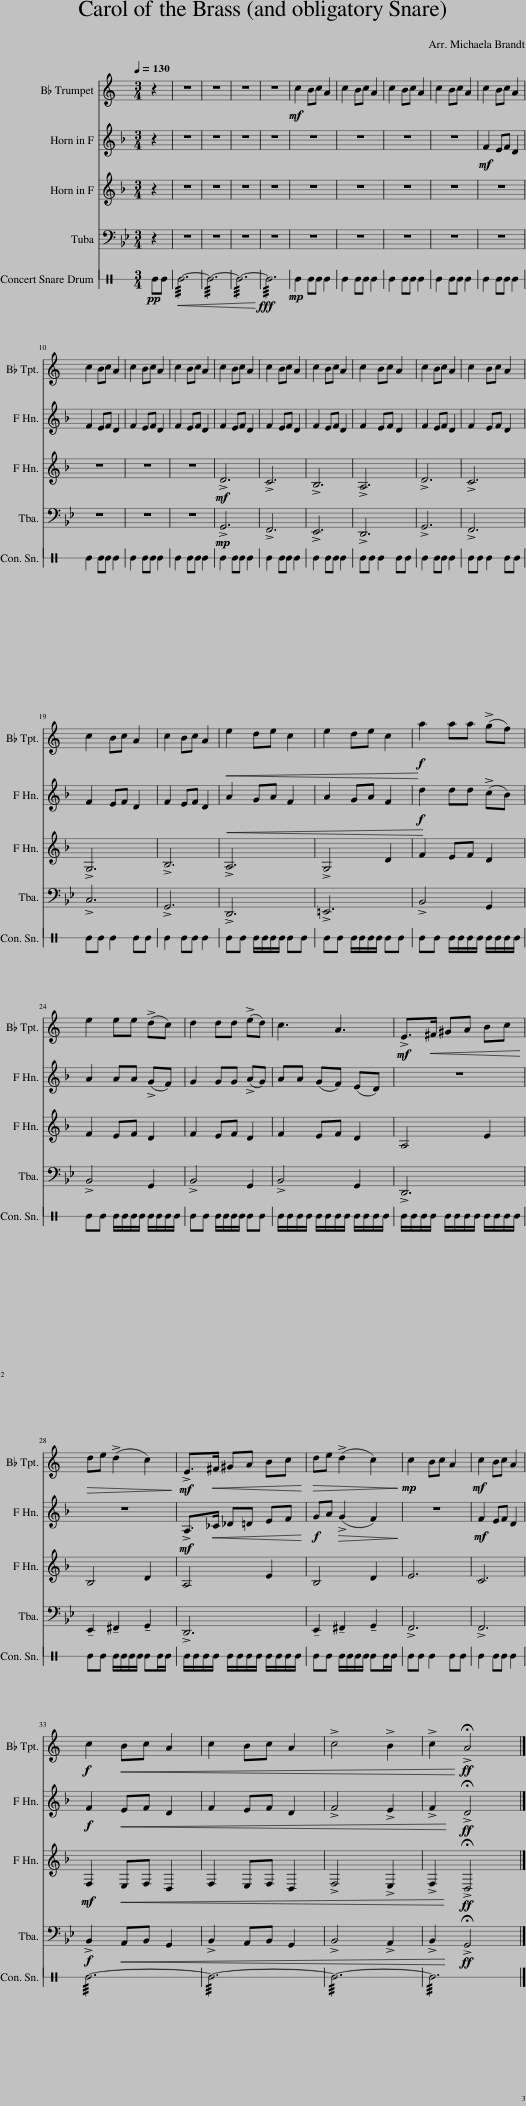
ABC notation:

X:1
%%score 1 2 3 4 5
L:1/8
Q:1/4=130
M:3/4
I:linebreak $
K:Bb
V:1 treble transpose=-2
V:2 treble transpose=-7
V:3 treble transpose=-7
V:4 bass
V:5 perc stafflines=1
K:none
V:1
[K:C] z2 | z6 | z6 | z6 | z6 | %5
!mf! c2 Bc A2 | c2 Bc A2 | c2 Bc A2 | c2 Bc A2 | c2 Bc A2 |$ %10
 c2 Bc A2 | c2 Bc A2 | c2 Bc A2 | c2 Bc A2 | c2 Bc A2 | %15
 c2 Bc A2 | c2 Bc A2 | c2 Bc A2 | c2 Bc A2 |$ c2 Bc A2 | %20
 c2 Bc A2 |!<(! e2 de c2!<)! | e2 de c2 |!f! a2 aa (!>!gf) |$ e2 ee (!>!dc) | %25
 d2 dd (!>!ed) | c3 A3 |!mf! !>!E>!<(!^F ^GA Bc!<)! |$!>(! de (!>!d2 c2)!>)! |!mf! !>!E>!<(!^F ^GA Bc!<)! | %30
!>(! de (!>!d2 c2)!>)! |!mp! c2 Bc A2 |!mf! c2 Bc A2 |$!f! c2!<(! Bc A2!<)! | c2 Bc A2 | %35
 !>!c4 !>!B2 | !>!c2!ff! !>!!fermata!A4 |] %37
V:2
[K:F] z2 | z6 | z6 | z6 | z6 | %5
 z6 | z6 | z6 | z6 |!mf! F2 EF D2 |$ %10
 F2 EF D2 | F2 EF D2 | F2 EF D2 | F2 EF D2 | F2 EF D2 | %15
 F2 EF D2 | F2 EF D2 | F2 EF D2 | F2 EF D2 |$ F2 EF D2 | %20
 F2 EF D2 |!<(! A2 GA F2!<)! | A2 GA F2 |!f! d2 dd (!>!cB) |$ A2 AA (!>!GF) | %25
 G2 GG (!>!AG) | AA (GF) (ED) | z6 |$ z6 |!mf! !>!A,>!<(!_C _D=D EF!<)! | %30
!f! GA!>(! (!>!G2 F2)!>)! | z6 |!mf! F2 EF D2 |$!f! F2!<(! EF D2!<)! | F2 EF D2 | %35
 !>!F4 !>!E2 | !>!F2!ff! !>!!fermata!D4 |] %37
V:3
[K:F] z2 | z6 | z6 | z6 | z6 | %5
 z6 | z6 | z6 | z6 | z6 |$ %10
 z6 | z6 | z6 |!mf! !>!D6 | !>!C6 | %15
 !>!B,6 | !>!A,6 | !>!D6 | !>!C6 |$ !>!G,6 | %20
 !>!B,6 | !>!A,6 | !>!G,4 D2 | F2 EF D2 |$ F2 EF D2 | %25
 F2 EF D2 | F2 EF D2 | A,4 E2 |$ B,4 D2 | A,4 E2 | %30
 B,4 D2 | E6 | C6 |$!mf! F,2!<(! E,F, D,2!<)! | F,2 E,F, D,2 | %35
 !>!F,4 !>!E,2 | !>!F,2!ff! !>!!fermata!D,4 |] %37
V:4
 z2 | z6 | z6 | z6 | z6 | %5
 z6 | z6 | z6 | z6 | z6 |$ %10
 z6 | z6 | z6 |!mp! !>!G,,6 | !>!F,,6 | %15
 !>!E,,6 | !>!D,,6 | !>!G,,6 | !>!F,,6 |$ !>!C,6 | %20
 !>!G,,6 | !>!D,,6 | !>!=E,,6 | !>!B,,4 G,,2 |$ !>!B,,4 G,,2 | %25
 !>!B,,4 G,,2 | !>!B,,4 G,,2 | !>!D,,6 |$ !tenuto!E,,2 !tenuto!^F,,2 !tenuto!G,,2 | !>!D,,6 | %30
 !tenuto!E,,2 !tenuto!^F,,2 !tenuto!G,,2 | !>!F,,6 | !>!F,,6 |$!f! !>!B,,2!<(! A,,B,, G,,2!<)! | !>!B,,2 A,,B,, G,,2 | %35
 !>!B,,4 !>!A,,2 | !>!B,,2!ff! !>!!fermata!G,,4 |] %37
V:5
[K:C]!pp! EE |!<(! !///!E6-!<)! | !///!E6- | !///!E6- |!fff! !///!E6 | %5
!mp! E2 EE E2 | E2 EE E2 | E2 EE E2 | E2 EE E2 | E2 EE E2 |$ %10
 E2 EE E2 | E2 EE E2 | E2 EE E2 | E2 EE E2 | E2 EE E2 | %15
 E2 EE E2 | EE E2 EE | E2 EE E2 | EE E2 EE |$ EE E2 EE | %20
 E2 EE E2 | EE E/E/E/E/ EE | EE E/E/E/E/ EE | EE E/E/E/E/ E/E/E/E/ |$ EE E/E/E/E/ E/E/E/E/ | %25
 EE E/E/E/E/ EE | E/E/E/E/ E/E/E/E/ E/E/E/E/ | E/E/E/E/ E/E/E/E/ E/E/E/E/ |$ EE E/E/E/E/ EE/E/ | E/E/E/E/ E/E/E/E/ E/E/E/E/ | %30
 EE E/E/E/E/ EE/E/ | EE E2 EE | E2 EE E2 |$ !///!E6- | !///!E6- | %35
 !///!E6- | !///!E6 |] %37
